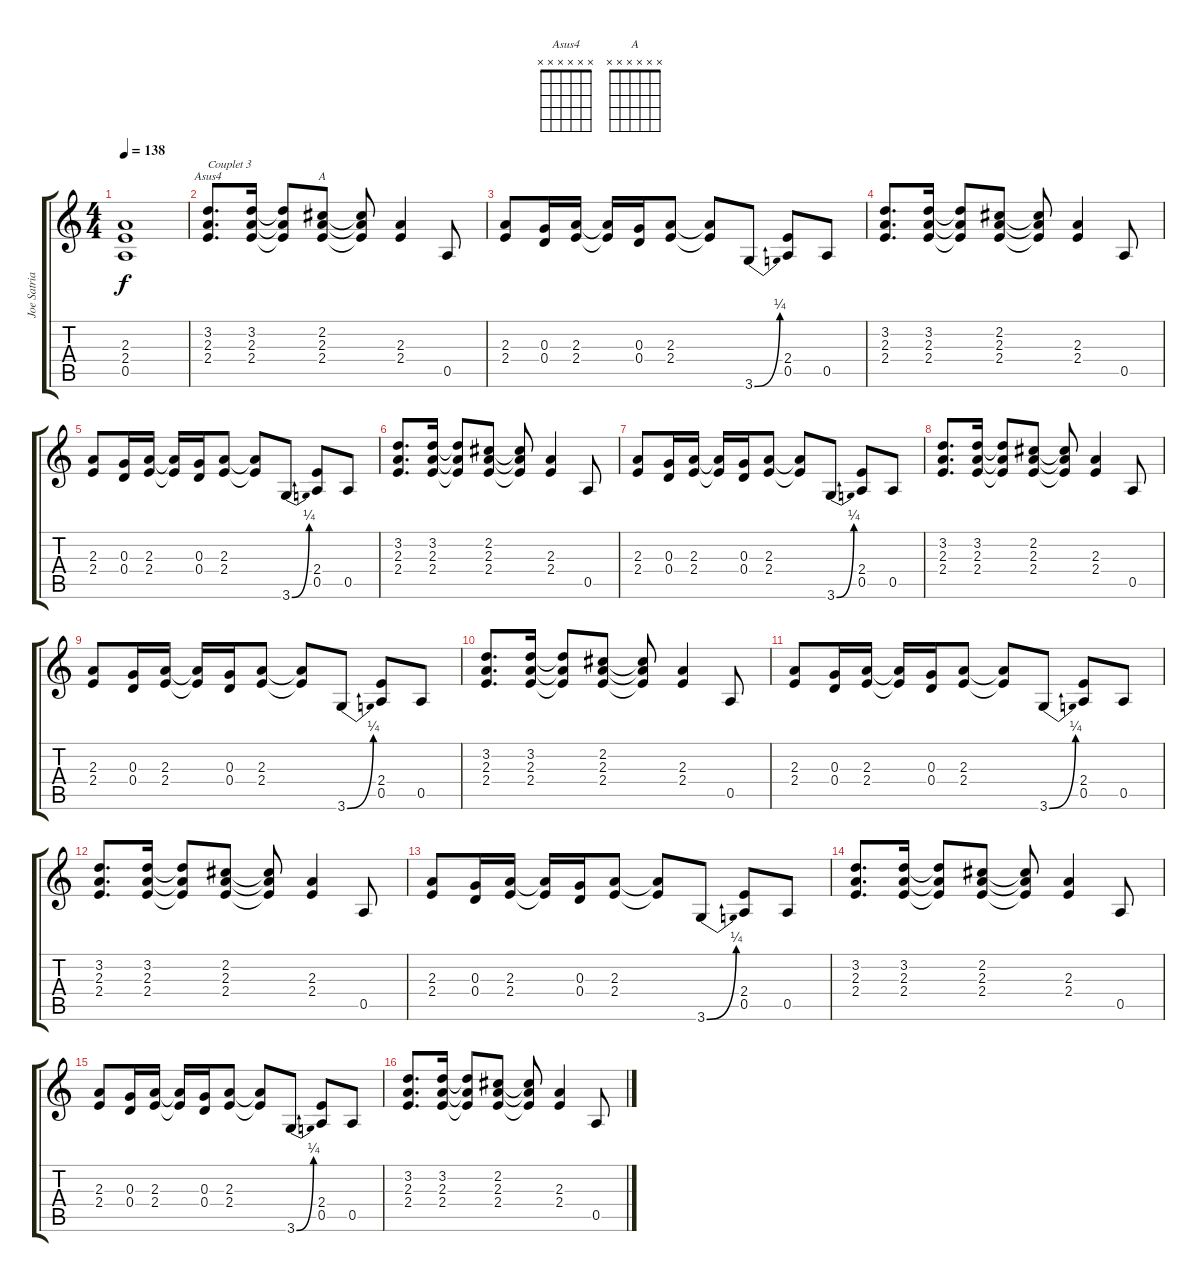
\track ("Joe Satriani" "Joe Satria") {instrument distortionguitar}
\staff {score tabs}
\tuning (E4 B3 G3 D3 A2 E2) {hide}
\chord ("Asus4" x x x x x x)
\chord ("A" x x x x x x)
\ts (4 4)
\tempo 138
\clef g2
\ks c
(2.3{t} 2.4{t} 0.5{t}).1{dy f} |
(3.2 2.3 2.4).8{d ch "Asus4" txt "Couplet 3"} (3.2 2.3 2.4).16 (3.2{t} 2.3{t} 2.4{t}).8 (2.2 2.3 2.4).8{ch "A"} (2.2{t} 2.3{t} 2.4{t}).8 (2.3 2.4).4 0.5.8 |
(2.3 2.4).8 (0.3 0.4).16 (2.3 2.4).16 (2.3{t} 2.4{t}).16 (0.3 0.4).16 (2.3 2.4).8 (2.3{t} 2.4{t}).8 3.6{be (bend 0 0 60 1)}.8 (2.4 0.5).8 0.5.8 |
(3.2 2.3 2.4).8{d} (3.2 2.3 2.4).16 (3.2{t} 2.3{t} 2.4{t}).8 (2.2 2.3 2.4).8 (2.2{t} 2.3{t} 2.4{t}).8 (2.3 2.4).4 0.5.8 |
(2.3 2.4).8 (0.3 0.4).16 (2.3 2.4).16 (2.3{t} 2.4{t}).16 (0.3 0.4).16 (2.3 2.4).8 (2.3{t} 2.4{t}).8 3.6{be (bend 0 0 60 1)}.8 (2.4 0.5).8 0.5.8 |
(3.2 2.3 2.4).8{d} (3.2 2.3 2.4).16 (3.2{t} 2.3{t} 2.4{t}).8 (2.2 2.3 2.4).8 (2.2{t} 2.3{t} 2.4{t}).8 (2.3 2.4).4 0.5.8 |
(2.3 2.4).8 (0.3 0.4).16 (2.3 2.4).16 (2.3{t} 2.4{t}).16 (0.3 0.4).16 (2.3 2.4).8 (2.3{t} 2.4{t}).8 3.6{be (bend 0 0 60 1)}.8 (2.4 0.5).8 0.5.8 |
(3.2 2.3 2.4).8{d} (3.2 2.3 2.4).16 (3.2{t} 2.3{t} 2.4{t}).8 (2.2 2.3 2.4).8 (2.2{t} 2.3{t} 2.4{t}).8 (2.3 2.4).4 0.5.8 |
(2.3 2.4).8 (0.3 0.4).16 (2.3 2.4).16 (2.3{t} 2.4{t}).16 (0.3 0.4).16 (2.3 2.4).8 (2.3{t} 2.4{t}).8 3.6{be (bend 0 0 60 1)}.8 (2.4 0.5).8 0.5.8 |
(3.2 2.3 2.4).8{d} (3.2 2.3 2.4).16 (3.2{t} 2.3{t} 2.4{t}).8 (2.2 2.3 2.4).8 (2.2{t} 2.3{t} 2.4{t}).8 (2.3 2.4).4 0.5.8 |
(2.3 2.4).8 (0.3 0.4).16 (2.3 2.4).16 (2.3{t} 2.4{t}).16 (0.3 0.4).16 (2.3 2.4).8 (2.3{t} 2.4{t}).8 3.6{be (bend 0 0 60 1)}.8 (2.4 0.5).8 0.5.8 |
(3.2 2.3 2.4).8{d} (3.2 2.3 2.4).16 (3.2{t} 2.3{t} 2.4{t}).8 (2.2 2.3 2.4).8 (2.2{t} 2.3{t} 2.4{t}).8 (2.3 2.4).4 0.5.8 |
(2.3 2.4).8 (0.3 0.4).16 (2.3 2.4).16 (2.3{t} 2.4{t}).16 (0.3 0.4).16 (2.3 2.4).8 (2.3{t} 2.4{t}).8 3.6{be (bend 0 0 60 1)}.8 (2.4 0.5).8 0.5.8 |
(3.2 2.3 2.4).8{d} (3.2 2.3 2.4).16 (3.2{t} 2.3{t} 2.4{t}).8 (2.2 2.3 2.4).8 (2.2{t} 2.3{t} 2.4{t}).8 (2.3 2.4).4 0.5.8 |
(2.3 2.4).8 (0.3 0.4).16 (2.3 2.4).16 (2.3{t} 2.4{t}).16 (0.3 0.4).16 (2.3 2.4).8 (2.3{t} 2.4{t}).8 3.6{be (bend 0 0 60 1)}.8 (2.4 0.5).8 0.5.8 |
(3.2 2.3 2.4).8{d} (3.2 2.3 2.4).16 (3.2{t} 2.3{t} 2.4{t}).8 (2.2 2.3 2.4).8 (2.2{t} 2.3{t} 2.4{t}).8 (2.3 2.4).4 0.5.8
